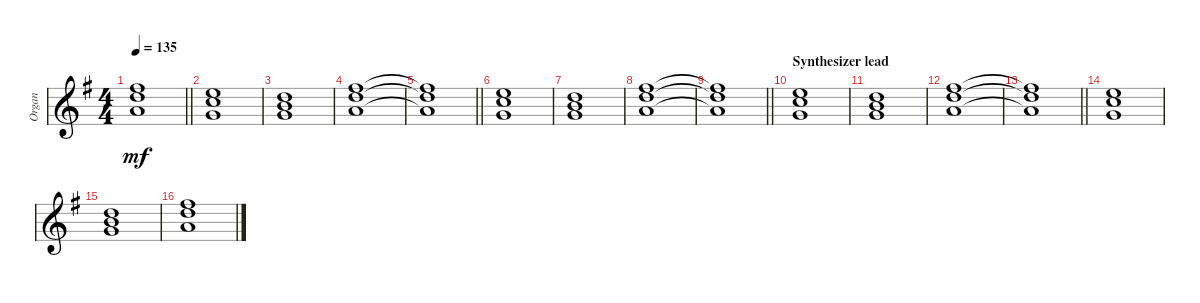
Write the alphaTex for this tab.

\track ("Organ" "Organ") {instrument choiraahs}
\staff {score}
\tuning (E4 B3 G3 D3 A2 E2 B1) {hide}
\ts (4 4)
\tempo 135
\clef g2
\barLineRight lightlight
\ks g
(10.1{t} 19.2{t} 14.3{t}).1{dy mf} |
(12.1 13.2 12.3).1 |
(3.1 12.2 19.3).1 |
(10.1 19.2 14.3).1 |
\barLineRight lightlight
(10.1{t} 19.2{t} 14.3{t}).1 |
(12.1 13.2 12.3).1 |
(3.1 12.2 19.3).1 |
(10.1 19.2 14.3).1 |
\barLineRight lightlight
(10.1{t} 19.2{t} 14.3{t}).1 |
\section ("" "Synthesizer lead")
(12.1 13.2 12.3).1 |
(3.1 12.2 19.3).1 |
(10.1 19.2 14.3).1 |
\barLineRight lightlight
(10.1{t} 19.2{t} 14.3{t}).1 |
(12.1 13.2 12.3).1 |
(3.1 12.2 19.3).1 |
(10.1 19.2 14.3).1
